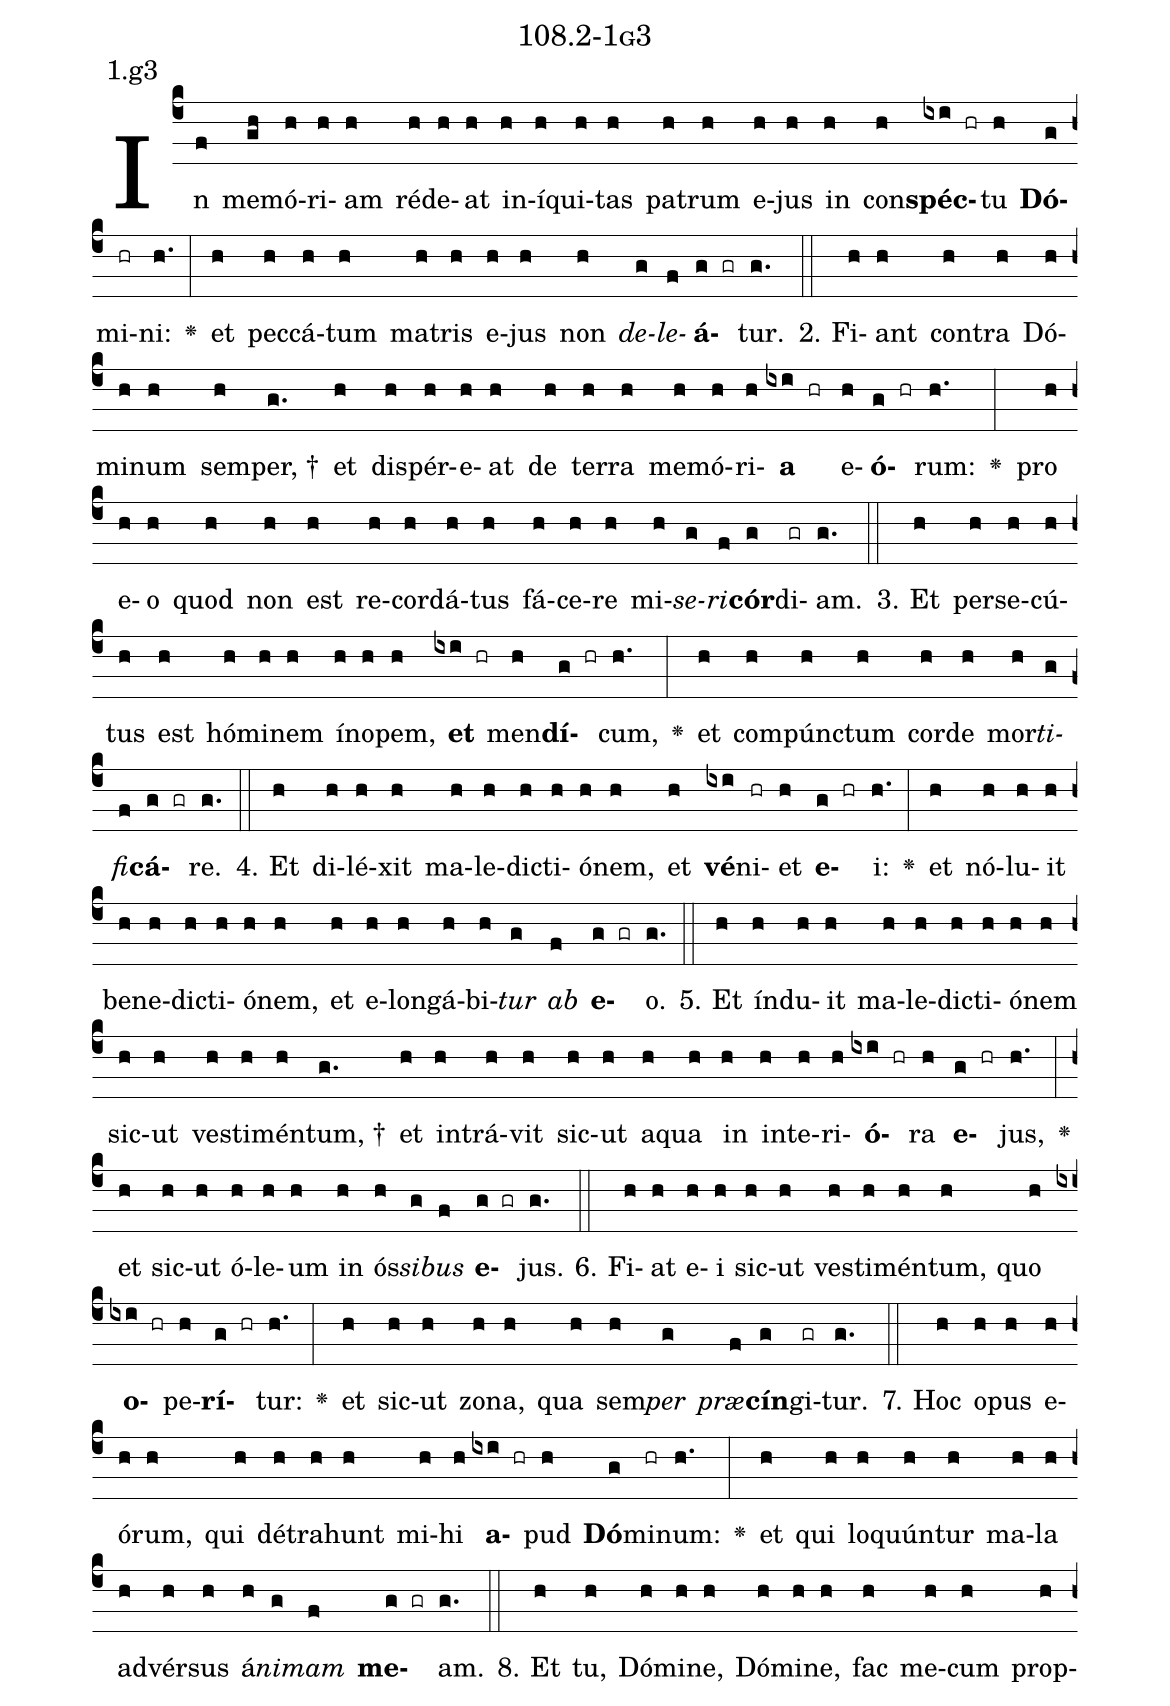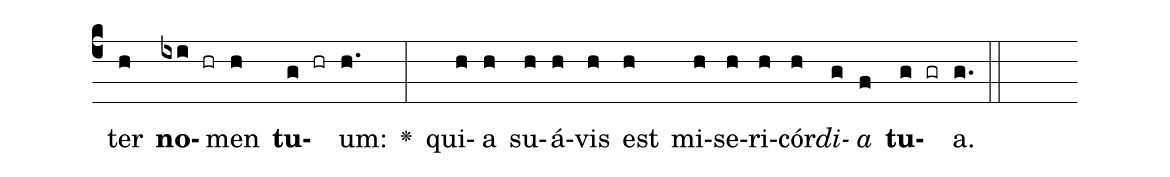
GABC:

name: 108.2-1g3;
annotation: 1.g3;
%%
(c4)In(f) me(gh)mó(h)ri(h)am(h) réd(h)e(h)at(h) in(h)í(h)qui(h)tas(h) pa(h)trum(h) e(h)jus(h) in(h) con(h)<b>spéc</b>(ixi hr)tu(h) <b>Dó</b>(g)mi(hr)ni:(h.) <v>\greheightstar</v>(:) et(h) pec(h)cá(h)tum(h) ma(h)tris(h) e(h)jus(h) non(h) <i>de</i>(g)<i>le</i>(f)<b>á</b>(g gr)tur.(g.) (::)
2. Fi(h)ant(h) con(h)tra(h) Dó(h)mi(h)num(h) sem(h)per, †(g.) et(h) dis(h)pér(h)e(h)at(h) de(h) ter(h)ra(h) me(h)mó(h)ri(h)<b>a</b>(ixi hr) e(h)<b>ó</b>(g hr)rum:(h.) <v>\greheightstar</v>(:) pro(h) e(h)o(h) quod(h) non(h) est(h) re(h)cor(h)dá(h)tus(h) fá(h)ce(h)re(h) mi(h)<i>se</i>(g)<i>ri</i>(f)<b>cór</b>(g)di(gr)am.(g.) (::)
3. Et(h) per(h)se(h)cú(h)tus(h) est(h) hó(h)mi(h)nem(h) ín(h)o(h)pem,(h) <b>et</b>(ixi hr) men(h)<b>dí</b>(g hr)cum,(h.) <v>\greheightstar</v>(:) et(h) com(h)púnc(h)tum(h) cor(h)de(h) mor(h)<i>ti</i>(g)<i>fi</i>(f)<b>cá</b>(g gr)re.(g.) (::)
4. Et(h) di(h)lé(h)xit(h) ma(h)le(h)dic(h)ti(h)ó(h)nem,(h) et(h) <b>vé</b>(ixi)ni(hr)et(h) <b>e</b>(g hr)i:(h.) <v>\greheightstar</v>(:) et(h) nó(h)lu(h)it(h) be(h)ne(h)dic(h)ti(h)ó(h)nem,(h) et(h) e(h)lon(h)gá(h)bi(h)<i>tur</i>(g) <i>ab</i>(f) <b>e</b>(g gr)o.(g.) (::)
5. Et(h) índ(h)u(h)it(h) ma(h)le(h)dic(h)ti(h)ó(h)nem(h) sic(h)ut(h) ves(h)ti(h)mén(h)tum, †(g.) et(h) in(h)trá(h)vit(h) sic(h)ut(h) a(h)qua(h) in(h) in(h)te(h)ri(h)<b>ó</b>(ixi hr)ra(h) <b>e</b>(g hr)jus,(h.) <v>\greheightstar</v>(:) et(h) sic(h)ut(h) ó(h)le(h)um(h) in(h) ós(h)<i>si</i>(g)<i>bus</i>(f) <b>e</b>(g gr)jus.(g.) (::)
6. Fi(h)at(h) e(h)i(h) sic(h)ut(h) ves(h)ti(h)mén(h)tum,(h) quo(h) <b>o</b>(ixi hr)pe(h)<b>rí</b>(g hr)tur:(h.) <v>\greheightstar</v>(:) et(h) sic(h)ut(h) zo(h)na,(h) qua(h) sem(h)<i>per</i>(g) <i>præ</i>(f)<b>cín</b>(g)gi(gr)tur.(g.) (::)
7. Hoc(h) o(h)pus(h) e(h)ó(h)rum,(h) qui(h) dé(h)tra(h)hunt(h) mi(h)hi(h) <b>a</b>(ixi hr)pud(h) <b>Dó</b>(g)mi(hr)num:(h.) <v>\greheightstar</v>(:) et(h) qui(h) lo(h)quún(h)tur(h) ma(h)la(h) ad(h)vér(h)sus(h) á(h)<i>ni</i>(g)<i>mam</i>(f) <b>me</b>(g gr)am.(g.) (::)
8. Et(h) tu,(h) Dó(h)mi(h)ne,(h) Dó(h)mi(h)ne,(h) fac(h) me(h)cum(h) prop(h)ter(h) <b>no</b>(ixi hr)men(h) <b>tu</b>(g hr)um:(h.) <v>\greheightstar</v>(:) qui(h)a(h) su(h)á(h)vis(h) est(h) mi(h)se(h)ri(h)cór(h)<i>di</i>(g)<i>a</i>(f) <b>tu</b>(g gr)a.(g.) (::)
